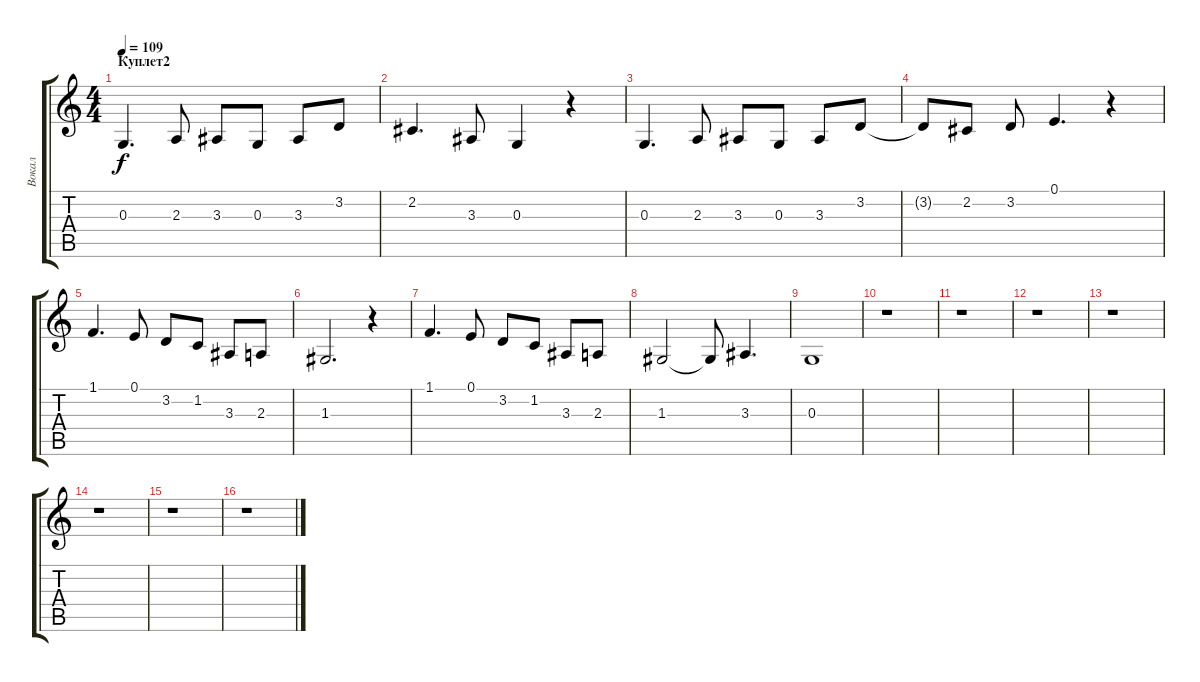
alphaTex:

\track ("Вокал" "Вокал") {instrument lead6voice}
\staff {score tabs}
\tuning (E4 B3 G3 D3 A2 E2) {hide}
\ts (4 4)
\section ("" "Куплет2")
\tempo 109
\clef g2
\ks c
0.3.4{d dy f} 2.3.8 3.3.8 0.3.8 3.3.8 3.2.8 |
2.2.4{d} 3.3.8 0.3.4 r.4 |
0.3.4{d} 2.3.8 3.3.8 0.3.8 3.3.8 3.2.8 |
3.2{t}.8 2.2.8 3.2.8 0.1.4{d} r.4 |
1.1.4{d} 0.1.8 3.2.8 1.2.8 3.3.8 2.3.8 |
1.3.2{d} r.4 |
1.1.4{d} 0.1.8 3.2.8 1.2.8 3.3.8 2.3.8 |
1.3.2 1.3{t}.8 3.3.4{d} |
0.3.1 |
r.1 |
r.1 |
r.1 |
r.1 |
r.1 |
r.1 |
r.1
